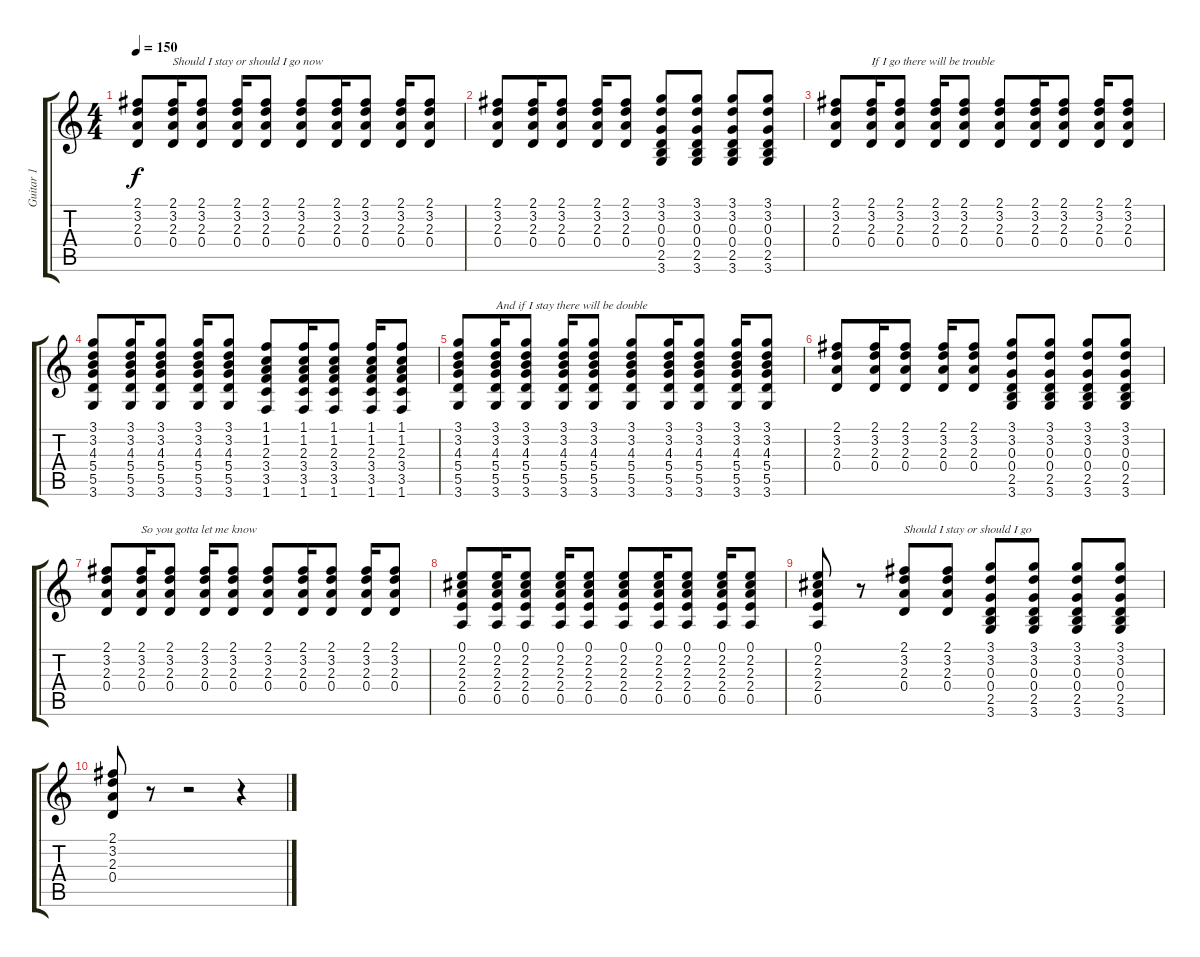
\track ("Guitar 1" "Guitar 1") {instrument distortionguitar}
\staff {score tabs}
\tuning (E4 B3 G3 D3 A2 E2) {hide}
\ts (4 4)
\tempo 150
\clef g2
\ks c
(2.1 3.2 2.3 0.4).8{dy f} (2.1 3.2 2.3 0.4).16{txt "Should I stay or should I go now"} (2.1 3.2 2.3 0.4).8 (2.1 3.2 2.3 0.4).16 (2.1 3.2 2.3 0.4).8 (2.1 3.2 2.3 0.4).8 (2.1 3.2 2.3 0.4).16 (2.1 3.2 2.3 0.4).8 (2.1 3.2 2.3 0.4).16 (2.1 3.2 2.3 0.4).8 |
(2.1 3.2 2.3 0.4).8 (2.1 3.2 2.3 0.4).16 (2.1 3.2 2.3 0.4).8 (2.1 3.2 2.3 0.4).16 (2.1 3.2 2.3 0.4).8 (3.1 3.2 0.3 0.4 2.5 3.6).8 (3.1 3.2 0.3 0.4 2.5 3.6).8 (3.1 3.2 0.3 0.4 2.5 3.6).8 (3.1 3.2 0.3 0.4 2.5 3.6).8 |
(2.1 3.2 2.3 0.4).8 (2.1 3.2 2.3 0.4).16{txt "If I go there will be trouble"} (2.1 3.2 2.3 0.4).8 (2.1 3.2 2.3 0.4).16 (2.1 3.2 2.3 0.4).8 (2.1 3.2 2.3 0.4).8 (2.1 3.2 2.3 0.4).16 (2.1 3.2 2.3 0.4).8 (2.1 3.2 2.3 0.4).16 (2.1 3.2 2.3 0.4).8 |
(3.1 3.2 4.3 5.4 5.5 3.6).8 (3.1 3.2 4.3 5.4 5.5 3.6).16 (3.1 3.2 4.3 5.4 5.5 3.6).8 (3.1 3.2 4.3 5.4 5.5 3.6).16 (3.1 3.2 4.3 5.4 5.5 3.6).8 (1.1 1.2 2.3 3.4 3.5 1.6).8 (1.1 1.2 2.3 3.4 3.5 1.6).16 (1.1 1.2 2.3 3.4 3.5 1.6).8 (1.1 1.2 2.3 3.4 3.5 1.6).16 (1.1 1.2 2.3 3.4 3.5 1.6).8 |
(3.1 3.2 4.3 5.4 5.5 3.6).8 (3.1 3.2 4.3 5.4 5.5 3.6).16{txt "And if I stay there will be double"} (3.1 3.2 4.3 5.4 5.5 3.6).8 (3.1 3.2 4.3 5.4 5.5 3.6).16 (3.1 3.2 4.3 5.4 5.5 3.6).8 (3.1 3.2 4.3 5.4 5.5 3.6).8 (3.1 3.2 4.3 5.4 5.5 3.6).16 (3.1 3.2 4.3 5.4 5.5 3.6).8 (3.1 3.2 4.3 5.4 5.5 3.6).16 (3.1 3.2 4.3 5.4 5.5 3.6).8 |
(2.1 3.2 2.3 0.4).8 (2.1 3.2 2.3 0.4).16 (2.1 3.2 2.3 0.4).8 (2.1 3.2 2.3 0.4).16 (2.1 3.2 2.3 0.4).8 (3.1 3.2 0.3 0.4 2.5 3.6).8 (3.1 3.2 0.3 0.4 2.5 3.6).8 (3.1 3.2 0.3 0.4 2.5 3.6).8 (3.1 3.2 0.3 0.4 2.5 3.6).8 |
(2.1 3.2 2.3 0.4).8 (2.1 3.2 2.3 0.4).16{txt "So you gotta let me know"} (2.1 3.2 2.3 0.4).8 (2.1 3.2 2.3 0.4).16 (2.1 3.2 2.3 0.4).8 (2.1 3.2 2.3 0.4).8 (2.1 3.2 2.3 0.4).16 (2.1 3.2 2.3 0.4).8 (2.1 3.2 2.3 0.4).16 (2.1 3.2 2.3 0.4).8 |
(0.1 2.2 2.3 2.4 0.5).8 (0.1 2.2 2.3 2.4 0.5).16 (0.1 2.2 2.3 2.4 0.5).8 (0.1 2.2 2.3 2.4 0.5).16 (0.1 2.2 2.3 2.4 0.5).8 (0.1 2.2 2.3 2.4 0.5).8 (0.1 2.2 2.3 2.4 0.5).16 (0.1 2.2 2.3 2.4 0.5).8 (0.1 2.2 2.3 2.4 0.5).16 (0.1 2.2 2.3 2.4 0.5).8 |
(0.1 2.2 2.3 2.4 0.5).8 r.8 (2.1 3.2 2.3 0.4).8{txt "Should I stay or should I go"} (2.1 3.2 2.3 0.4).8 (3.1 3.2 0.3 0.4 2.5 3.6).8 (3.1 3.2 0.3 0.4 2.5 3.6).8 (3.1 3.2 0.3 0.4 2.5 3.6).8 (3.1 3.2 0.3 0.4 2.5 3.6).8 |
(2.1 3.2 2.3 0.4).8 r.8 r.2 r.4
